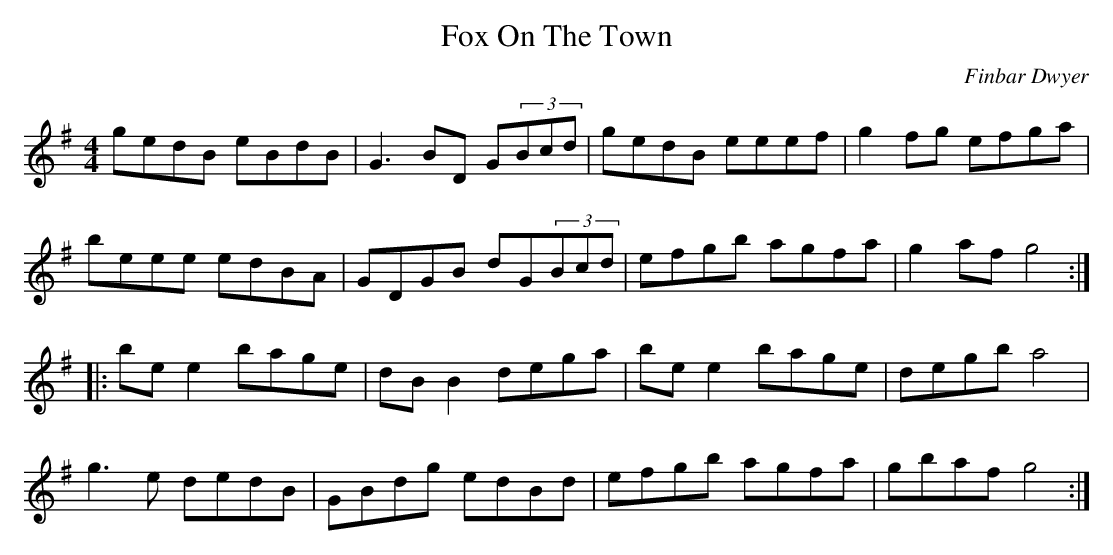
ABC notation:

X:1
T:Fox On The Town
C:Finbar Dwyer
L:1/8
M:4/4
K:G
gedB eBdB | G3BD G(3Bcd | gedB eeef | g2fg efga |
beee edBA | GDGB dG(3Bcd | efgb agfa | g2af g4 ::
bee2 bage | dBB2 dega | bee2 bage | degb a4 |
g3e dedB | GBdg edBd | efgb agfa | gbaf g4 :|
